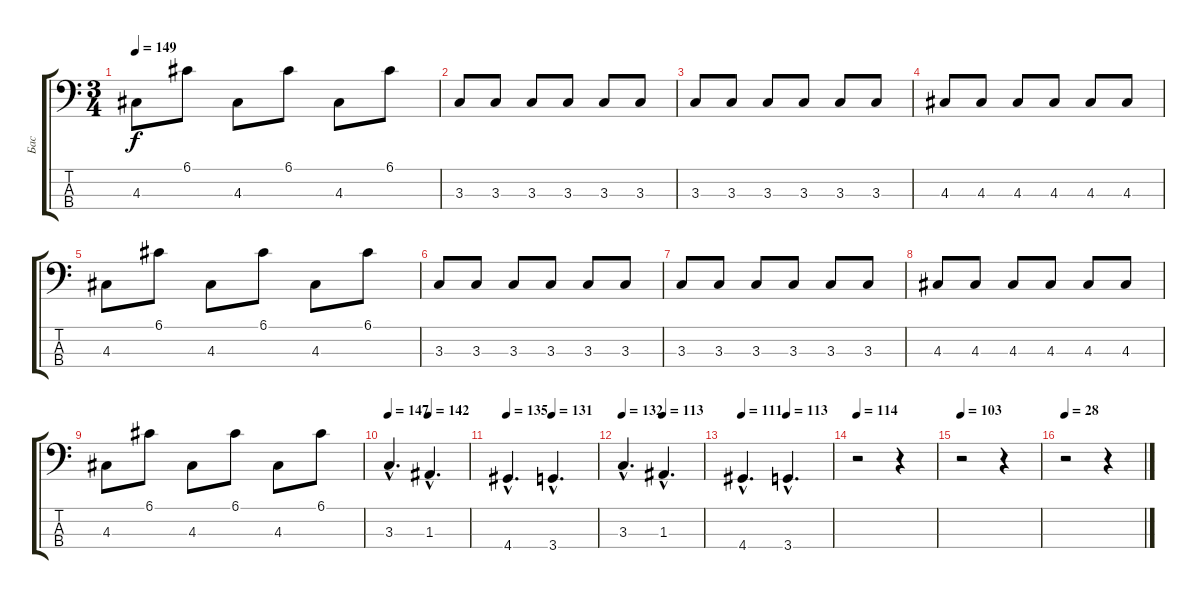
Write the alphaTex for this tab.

\track ("Бас" "Бас") {instrument electricbassfinger}
\staff {score tabs}
\tuning (G2 D2 A1 E1) {hide}
\ts (3 4)
\tempo 149
\clef f4
\ks c
4.3.8{dy f} 6.1.8 4.3.8 6.1.8 4.3.8 6.1.8 |
3.3.8 3.3.8 3.3.8 3.3.8 3.3.8 3.3.8 |
3.3.8 3.3.8 3.3.8 3.3.8 3.3.8 3.3.8 |
4.3.8 4.3.8 4.3.8 4.3.8 4.3.8 4.3.8 |
4.3.8 6.1.8 4.3.8 6.1.8 4.3.8 6.1.8 |
3.3.8 3.3.8 3.3.8 3.3.8 3.3.8 3.3.8 |
3.3.8 3.3.8 3.3.8 3.3.8 3.3.8 3.3.8 |
4.3.8 4.3.8 4.3.8 4.3.8 4.3.8 4.3.8 |
4.3.8 6.1.8 4.3.8 6.1.8 4.3.8 6.1.8 |
\tempo 147
\tempo (142 0.5)
3.3{hac}.4{d} 1.3{hac}.4{d} |
\tempo 135
\tempo (131 0.5)
4.4{hac}.4{d} 3.4{hac}.4{d} |
\tempo 132
\tempo (113 0.5)
3.3{hac}.4{d} 1.3{hac}.4{d} |
\tempo 111
\tempo (113 0.5)
4.4{hac}.4{d} 3.4{hac}.4{d} |
\tempo 114
r.2 r.4 |
\tempo 103
r.2 r.4 |
\tempo 28
r.2 r.4
